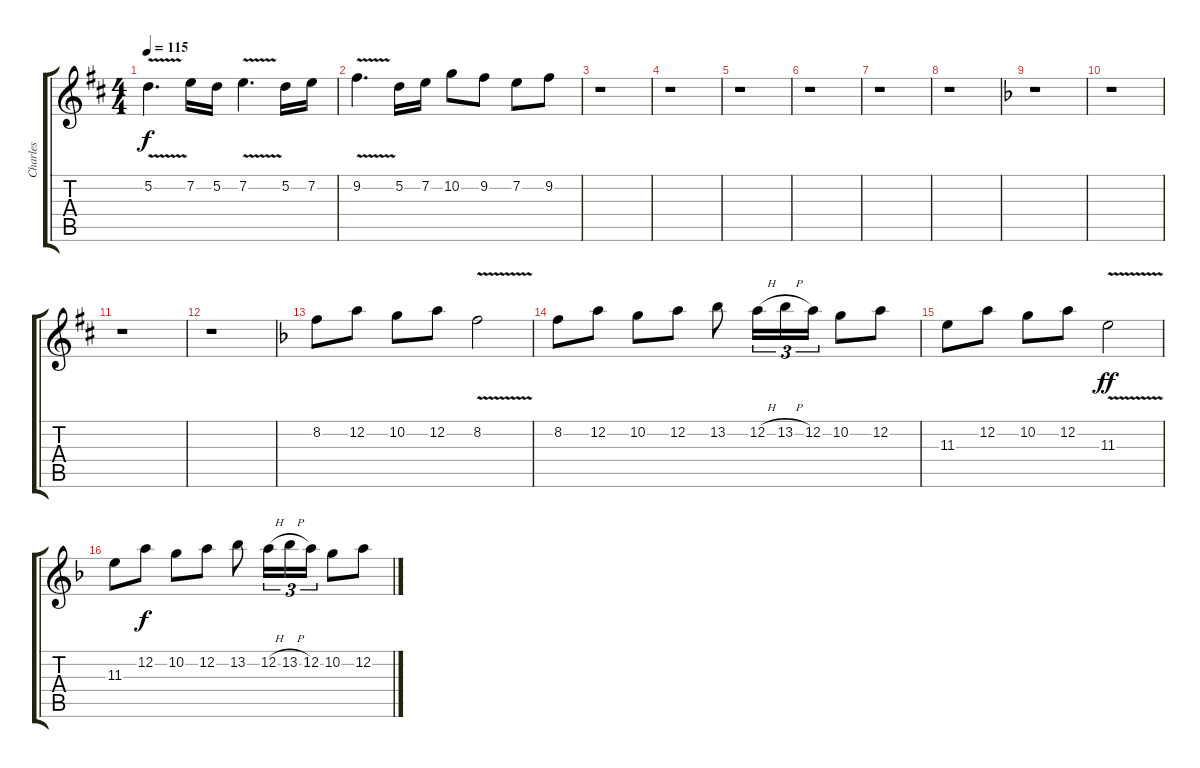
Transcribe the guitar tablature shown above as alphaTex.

\track ("Charles" "Charles") {instrument distortionguitar}
\staff {score tabs}
\tuning (D4 A3 F3 C3 G2 D2) {hide}
\ts (4 4)
\tempo 115
\clef g2
\ks bminor
5.2{v}.4{d dy f} 7.2.16 5.2.16 7.2{v}.4{d} 5.2.16 7.2.16 |
9.2{v}.4{d} 5.2.16 7.2.16 10.2.8 9.2.8 7.2.8 9.2.8 |
r.1 |
r.1 |
r.1 |
r.1 |
r.1 |
r.1 |
\ks dminor
r.1 |
r.1 |
\ks bminor
r.1 |
r.1 |
\ks dminor
8.2.8 12.2.8 10.2.8 12.2.8 8.2{v}.2 |
8.2.8 12.2.8 10.2.8 12.2.8 13.2.8 12.2{h}.16{tu (3 2)} 13.2{h}.16{tu (3 2)} 12.2.16{tu (3 2)} 10.2.8 12.2.8 |
11.3.8 12.2.8 10.2.8 12.2.8 11.3{v}.2{dy ff} |
11.3.8 12.2.8{dy f} 10.2.8 12.2.8 13.2.8 12.2{h}.16{tu (3 2)} 13.2{h}.16{tu (3 2)} 12.2.16{tu (3 2)} 10.2.8 12.2.8
